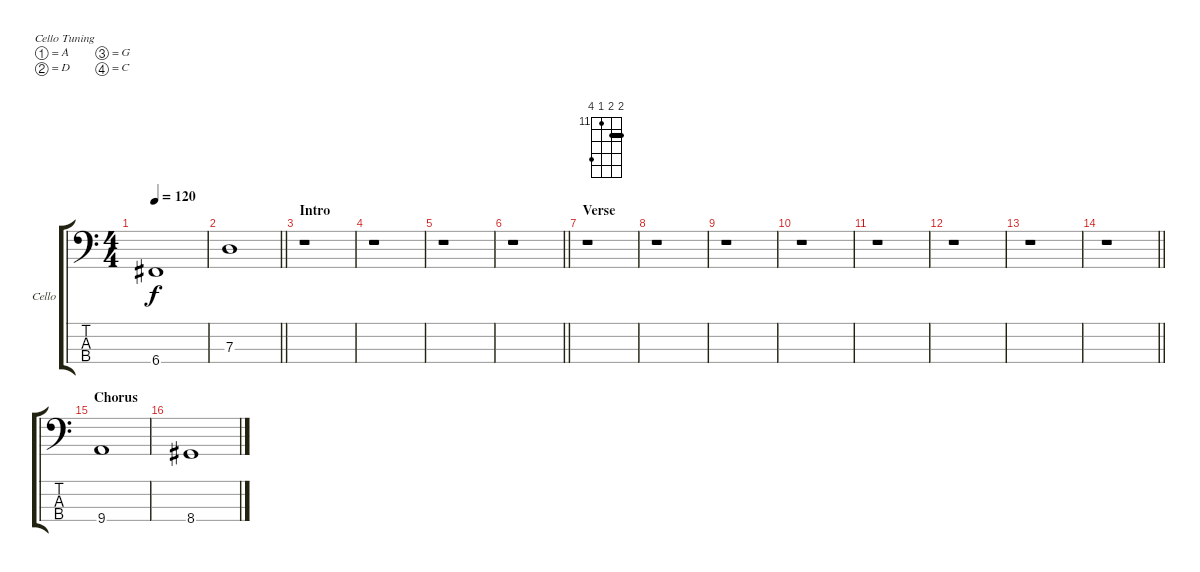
\bracketExtendMode groupsimilarinstruments
\firstSystemTrackNameOrientation horizontal
\otherSystemsTrackNameOrientation horizontal
\track ("Cello" "Cello") {instrument cello}
\staff {score tabs}
\tuning (A3 D3 G2 C2)
\chord ("" 7 7 6 9) {firstfret 6 barre 7}
\chord ("" 12 12 11 14) {firstfret 11 barre 12}
\ts (4 4)
\tempo 120
\clef f4
\ks c
6.4.1{dy f} |
\barLineRight lightlight
7.3.1{ch ""} |
\section ("" "Intro")
r.1 |
r.1 |
r.1 |
\barLineRight lightlight
r.1 |
\section ("" "Verse")
r.1 |
r.1 |
r.1 |
r.1 |
r.1 |
r.1 |
r.1 |
\barLineRight lightlight
r.1 |
\section ("" "Chorus")
9.4.1{ch ""} |
8.4.1
